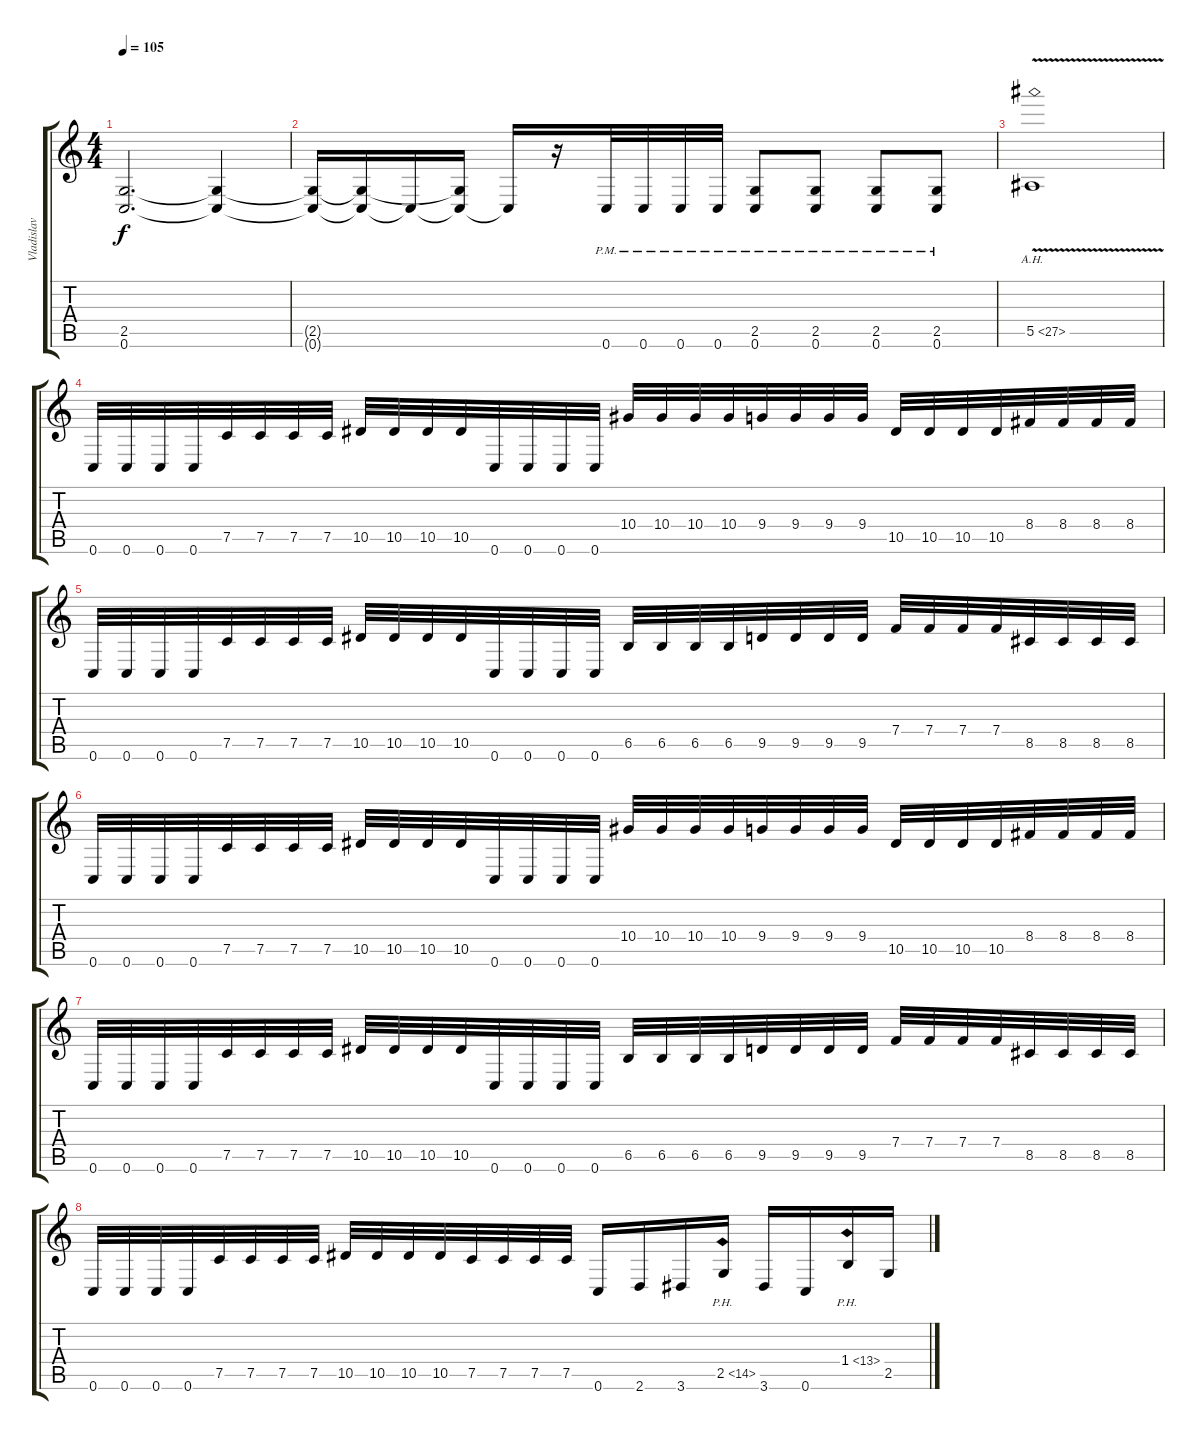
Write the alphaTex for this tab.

\track ("Vladislav Nekrash" "Vladislav ") {instrument distortionguitar}
\staff {score tabs}
\tuning (C4 G3 Eb3 Bb2 F2 C2) {hide}
\ts (4 4)
\tempo 105
\clef g2
\ks c
(2.5 0.6).2{d dy f} (2.5{t} 0.6{t}).4 |
(2.5{t} 0.6{t}).16 (2.5{t} 0.6{t}).16 0.6{t}.16 (2.5{t} 0.6{t}).16 0.6{t}.16 r.16 0.6{pm}.32 0.6{pm}.32 0.6{pm}.32 0.6{pm}.32 (2.5 0.6{pm}).8 (2.5{pm} 0.6{pm}).8 (2.5{pm} 0.6{pm}).8 (2.5{pm} 0.6{pm}).8 |
5.5{ah 22 v}.1 |
0.6.32 0.6.32 0.6.32 0.6.32 7.5.32 7.5.32 7.5.32 7.5.32 10.5.32 10.5.32 10.5.32 10.5.32 0.6.32 0.6.32 0.6.32 0.6.32 10.4.32 10.4.32 10.4.32 10.4.32 9.4.32 9.4.32 9.4.32 9.4.32 10.5.32 10.5.32 10.5.32 10.5.32 8.4.32 8.4.32 8.4.32 8.4.32 |
0.6.32 0.6.32 0.6.32 0.6.32 7.5.32 7.5.32 7.5.32 7.5.32 10.5.32 10.5.32 10.5.32 10.5.32 0.6.32 0.6.32 0.6.32 0.6.32 6.5.32 6.5.32 6.5.32 6.5.32 9.5.32 9.5.32 9.5.32 9.5.32 7.4.32 7.4.32 7.4.32 7.4.32 8.5.32 8.5.32 8.5.32 8.5.32 |
0.6.32 0.6.32 0.6.32 0.6.32 7.5.32 7.5.32 7.5.32 7.5.32 10.5.32 10.5.32 10.5.32 10.5.32 0.6.32 0.6.32 0.6.32 0.6.32 10.4.32 10.4.32 10.4.32 10.4.32 9.4.32 9.4.32 9.4.32 9.4.32 10.5.32 10.5.32 10.5.32 10.5.32 8.4.32 8.4.32 8.4.32 8.4.32 |
0.6.32 0.6.32 0.6.32 0.6.32 7.5.32 7.5.32 7.5.32 7.5.32 10.5.32 10.5.32 10.5.32 10.5.32 0.6.32 0.6.32 0.6.32 0.6.32 6.5.32 6.5.32 6.5.32 6.5.32 9.5.32 9.5.32 9.5.32 9.5.32 7.4.32 7.4.32 7.4.32 7.4.32 8.5.32 8.5.32 8.5.32 8.5.32 |
0.6.32 0.6.32 0.6.32 0.6.32 7.5.32 7.5.32 7.5.32 7.5.32 10.5.32 10.5.32 10.5.32 10.5.32 7.5.32 7.5.32 7.5.32 7.5.32 0.6.16 2.6.16 3.6.16 2.5{ph 12}.16 3.6.16 0.6.16 1.4{ph 12}.16 2.5.16
